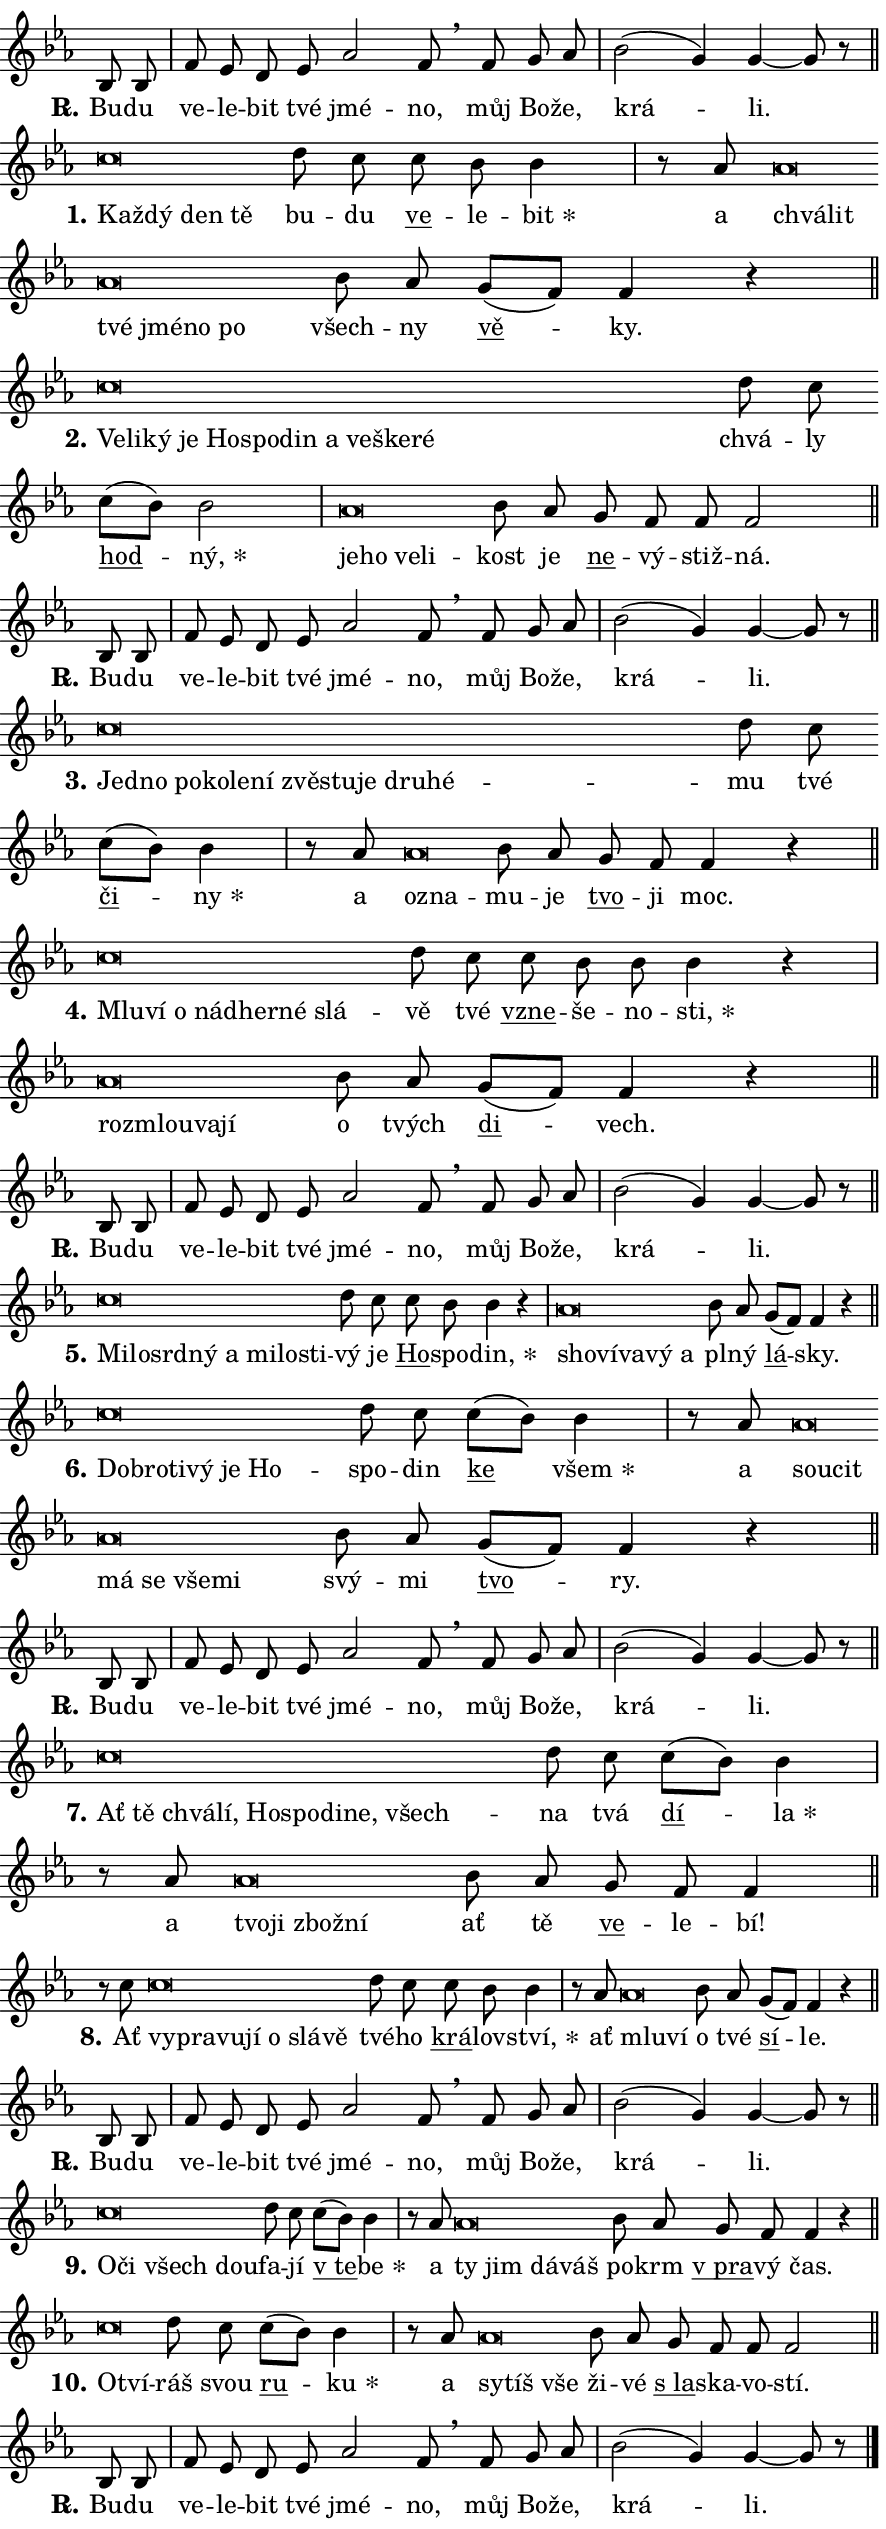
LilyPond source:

\version "2.24.0"
\header { tagline = "" }
\paper {
  indent = 0\cm
  top-margin = 0\cm
  right-margin = 0.13\cm % to fit lyric hyphens
  bottom-margin = 0\cm
  left-margin = 0\cm
  paper-width = 15\cm
  page-breaking = #ly:one-page-breaking
  system-system-spacing.basic-distance = #11
  score-system-spacing.basic-distance = #11
  ragged-last = ##f
}


%% Author: Thomas Morley
%% https://lists.gnu.org/archive/html/lilypond-user/2020-05/msg00002.html
#(define (line-position grob)
"Returns position of @var[grob} in current system:
   @code{'start}, if at first time-step
   @code{'end}, if at last time-step
   @code{'middle} otherwise
"
  (let* ((col (ly:item-get-column grob))
         (ln (ly:grob-object col 'left-neighbor))
         (rn (ly:grob-object col 'right-neighbor))
         (col-to-check-left (if (ly:grob? ln) ln col))
         (col-to-check-right (if (ly:grob? rn) rn col))
         (break-dir-left
           (and
             (ly:grob-property col-to-check-left 'non-musical #f)
             (ly:item-break-dir col-to-check-left)))
         (break-dir-right
           (and
             (ly:grob-property col-to-check-right 'non-musical #f)
             (ly:item-break-dir col-to-check-right))))
        (cond ((eqv? 1 break-dir-left) 'start)
              ((eqv? -1 break-dir-right) 'end)
              (else 'middle))))

#(define (tranparent-at-line-position vctor)
  (lambda (grob)
  "Relying on @code{line-position} select the relevant enry from @var{vctor}.
Used to determine transparency,"
    (case (line-position grob)
      ((end) (not (vector-ref vctor 0)))
      ((middle) (not (vector-ref vctor 1)))
      ((start) (not (vector-ref vctor 2))))))

noteHeadBreakVisibility =
#(define-music-function (break-visibility)(vector?)
"Makes @code{NoteHead}s transparent relying on @var{break-visibility}"
#{
  \override NoteHead.transparent =
    #(tranparent-at-line-position break-visibility)
#})

#(define delete-ledgers-for-transparent-note-heads
  (lambda (grob)
    "Reads whether a @code{NoteHead} is transparent.
If so this @code{NoteHead} is removed from @code{'note-heads} from
@var{grob}, which is supposed to be @code{LedgerLineSpanner}.
As a result ledgers are not printed for this @code{NoteHead}"
    (let* ((nhds-array (ly:grob-object grob 'note-heads))
           (nhds-list
             (if (ly:grob-array? nhds-array)
                 (ly:grob-array->list nhds-array)
                 '()))
           ;; Relies on the transparent-property being done before
           ;; Staff.LedgerLineSpanner.after-line-breaking is executed.
           ;; This is fragile ...
           (to-keep
             (remove
               (lambda (nhd)
                 (ly:grob-property nhd 'transparent #f))
               nhds-list)))
      ;; TODO find a better method to iterate over grob-arrays, similiar
      ;; to filter/remove etc for lists
      ;; For now rebuilt from scratch
      (set! (ly:grob-object grob 'note-heads)  '())
      (for-each
        (lambda (nhd)
          (ly:pointer-group-interface::add-grob grob 'note-heads nhd))
        to-keep))))

squashNotes = {
  \override NoteHead.X-extent = #'(-0.2 . 0.2)
  \override NoteHead.Y-extent = #'(-0.75 . 0)
  \override NoteHead.stencil =
    #(lambda (grob)
       (let ((pos (ly:grob-property grob 'staff-position)))
         (begin
           (if (< pos -7) (display "ERROR: Lower brevis then expected\n") (display ""))
           (if (<= pos -6) ly:text-interface::print ly:note-head::print))))
}
unSquashNotes = {
  \revert NoteHead.X-extent
  \revert NoteHead.Y-extent
  \revert NoteHead.stencil
}

hideNotes = \noteHeadBreakVisibility #begin-of-line-visible
unHideNotes = \noteHeadBreakVisibility #all-visible

% work-around for resetting accidentals
% https://lilypond.org/doc/v2.23/Documentation/notation/displaying-rhythms#unmetered-music
cadenzaMeasure = {
  \cadenzaOff
  \partial 1024 s1024
  \cadenzaOn
}

#(define-markup-command (accent layout props text) (markup?)
  "Underline accented syllable"
  (interpret-markup layout props
    #{\markup \override #'(offset . 4.3) \underline { #text }#}))

responsum = \markup \concat {
  "R" \hspace #-1.05 \path #0.1 #'((moveto 0 0.07) (lineto 0.9 0.8)) \hspace #0.05 "."
}

spaceSize = #0.6828661417322834 % exact space size for TeX Gyre Schola

\layout {
  \context {
    \Staff
    \remove "Time_signature_engraver"
    \override LedgerLineSpanner.after-line-breaking = #delete-ledgers-for-transparent-note-heads
  }
  \context {
    \Lyrics {
      \override LyricSpace.minimum-distance = \spaceSize
      \override LyricText.font-name = #"TeX Gyre Schola"
      \override LyricText.font-size = 1
      \override StanzaNumber.font-name = #"TeX Gyre Schola Bold"
      \override StanzaNumber.font-size = 1
    }
  }
  \context {
    \Score 
    \override NoteHead.text =
      #(lambda (grob) 
        (let ((pos (ly:grob-property grob 'staff-position)))
          #{\markup {
            \combine
              \halign #-0.55 \raise #(if (= pos -6) 0 0.5) \override #'(thickness . 2) \draw-line #'(3.2 . 0)
              \musicglyph "noteheads.sM1"
          }#}))
  }
}

% magnetic-lyrics.ily
%
%   written by
%     Jean Abou Samra <jean@abou-samra.fr>
%     Werner Lemberg <wl@gnu.org>
%
%   adapted by
%     Jiri Hon <jiri.hon@gmail.com>
%
% Version 2022-Apr-15

% https://www.mail-archive.com/lilypond-user@gnu.org/msg149350.html

#(define (Left_hyphen_pointer_engraver context)
   "Collect syllable-hyphen-syllable occurrences in lyrics and store
them in properties.  This engraver only looks to the left.  For
example, if the lyrics input is @code{foo -- bar}, it does the
following.

@itemize @bullet
@item
Set the @code{text} property of the @code{LyricHyphen} grob between
@q{foo} and @q{bar} to @code{foo}.

@item
Set the @code{left-hyphen} property of the @code{LyricText} grob with
text @q{foo} to the @code{LyricHyphen} grob between @q{foo} and
@q{bar}.
@end itemize

Use this auxiliary engraver in combination with the
@code{lyric-@/text::@/apply-@/magnetic-@/offset!} hook."
   (let ((hyphen #f)
         (text #f))
     (make-engraver
      (acknowledgers
       ((lyric-syllable-interface engraver grob source-engraver)
        (set! text grob)))
      (end-acknowledgers
       ((lyric-hyphen-interface engraver grob source-engraver)
        ;(when (not (grob::has-interface grob 'lyric-space-interface))
          (set! hyphen grob)));)
      ((stop-translation-timestep engraver)
       (when (and text hyphen)
         (ly:grob-set-object! text 'left-hyphen hyphen))
       (set! text #f)
       (set! hyphen #f)))))

#(define (lyric-text::apply-magnetic-offset! grob)
   "If the space between two syllables is less than the value in
property @code{LyricText@/.details@/.squash-threshold}, move the right
syllable to the left so that it gets concatenated with the left
syllable.

Use this function as a hook for
@code{LyricText@/.after-@/line-@/breaking} if the
@code{Left_@/hyphen_@/pointer_@/engraver} is active."
   (let ((hyphen (ly:grob-object grob 'left-hyphen #f)))
     (when hyphen
       (let ((left-text (ly:spanner-bound hyphen LEFT)))
         (when (grob::has-interface left-text 'lyric-syllable-interface)
           (let* ((common (ly:grob-common-refpoint grob left-text X))
                  (this-x-ext (ly:grob-extent grob common X))
                  (left-x-ext
                   (begin
                     ;; Trigger magnetism for left-text.
                     (ly:grob-property left-text 'after-line-breaking)
                     (ly:grob-extent left-text common X)))
                  ;; `delta` is the gap width between two syllables.
                  (delta (- (interval-start this-x-ext)
                            (interval-end left-x-ext)))
                  (details (ly:grob-property grob 'details))
                  (threshold (assoc-get 'squash-threshold details 0.2)))
             (when (< delta threshold)
               (let* (;; We have to manipulate the input text so that
                      ;; ligatures crossing syllable boundaries are not
                      ;; disabled.  For languages based on the Latin
                      ;; script this is essentially a beautification.
                      ;; However, for non-Western scripts it can be a
                      ;; necessity.
                      (lt (ly:grob-property left-text 'text))
                      (rt (ly:grob-property grob 'text))
                      (is-space (grob::has-interface hyphen 'lyric-space-interface))
                      (space (if is-space " " ""))
                      (extra-delta (if is-space spaceSize 0))
                      ;; Append new syllable.
                      (ltrt-space (if (and (string? lt) (string? rt))
                                (string-append lt space rt)
                                (make-concat-markup (list lt space rt))))
                      ;; Right-align `ltrt` to the right side.
                      (ltrt-space-markup (grob-interpret-markup
                               grob
                               (make-translate-markup
                                (cons (interval-length this-x-ext) 0)
                                (make-right-align-markup ltrt-space)))))
                 (begin
                   ;; Don't print `left-text`.
                   (ly:grob-set-property! left-text 'stencil #f)
                   ;; Set text and stencil (which holds all collected
                   ;; syllables so far) and shift it to the left.
                   (ly:grob-set-property! grob 'text ltrt-space)
                   (ly:grob-set-property! grob 'stencil ltrt-space-markup)
                   (ly:grob-translate-axis! grob (- (- delta extra-delta)) X))))))))))


#(define (lyric-hyphen::displace-bounds-first grob)
   ;; Make very sure this callback isn't triggered too early.
   (let ((left (ly:spanner-bound grob LEFT))
         (right (ly:spanner-bound grob RIGHT)))
     (ly:grob-property left 'after-line-breaking)
     (ly:grob-property right 'after-line-breaking)
     (ly:lyric-hyphen::print grob)))

squashThreshold = #0.4

\layout {
  \context {
    \Lyrics
    \consists #Left_hyphen_pointer_engraver
    \override LyricText.after-line-breaking =
      #lyric-text::apply-magnetic-offset!
    \override LyricHyphen.stencil = #lyric-hyphen::displace-bounds-first
    \override LyricText.details.squash-threshold = \squashThreshold
    \override LyricHyphen.minimum-distance = 0
    \override LyricHyphen.minimum-length = \squashThreshold
  }
}

squashText = \override LyricText.details.squash-threshold = 9999
unSquashText = \override LyricText.details.squash-threshold = \squashThreshold

leftText = \override LyricText.self-alignment-X = #LEFT
unLeftText = \revert LyricText.self-alignment-X

starOffset = #(lambda (grob) 
                (let ((x_offset (ly:self-alignment-interface::aligned-on-x-parent grob)))
                  (if (= x_offset 0) 0 (+ x_offset 1.2))))

star = #(define-music-function (syllable)(string?)
"Append star separator at the end of a syllable"
#{
  \once \override LyricText.X-offset = #starOffset
  \lyricmode { \markup {
    #syllable
    \override #'((font-name . "TeX Gyre Schola Bold")) \hspace #0.2 \lower #0.65 \larger "*"
  } }
#})

starAccent = #(define-music-function (syllable)(string?)
"Append star separator at the end of a syllable and make accent"
#{
  \once \override LyricText.X-offset = #starOffset
  \lyricmode { \markup {
    \accent #syllable
    \override #'((font-name . "TeX Gyre Schola Bold")) \hspace #0.2 \lower #0.65 \larger "*"
  } }
#})

breath = #(define-music-function (syllable)(string?)
"Append breathing indicator at the end of a syllable"
#{
  \lyricmode { \markup { #syllable "+" } }
#})

optionalBreath = #(define-music-function (syllable)(string?)
"Append optional breathing indicator at the end of a syllable"
#{
  \lyricmode { \markup { #syllable "(+)" } }
#})


\score {
    <<
        \new Voice = "melody" { \cadenzaOn \key es \major \relative { bes8 bes \cadenzaMeasure \bar "|" f' es d es as2 f8 \breathe \bar "" f g as \cadenzaMeasure \bar "|" bes2( g4) g~ g8 r \cadenzaMeasure \bar "||" \break } }
        \new Lyrics \lyricsto "melody" { \lyricmode { \set stanza = \responsum
Bu -- du ve -- le -- bit tvé jmé -- no, můj Bo -- že, krá -- li. } }
    >>
    \layout {}
}

\score {
    <<
        \new Voice = "melody" { \cadenzaOn \key es \major \relative { \squashNotes c''\breve*1/16 \hideNotes \breve*1/16 \bar "" \breve*1/16 \breve*1/16 \bar "" \unHideNotes \unSquashNotes d8 c \bar "" c bes bes4 \cadenzaMeasure \bar "|" r8 as8 \squashNotes as\breve*1/16 \hideNotes \breve*1/16 \bar "" \breve*1/16 \bar "" \breve*1/16 \bar "" \breve*1/16 \breve*1/16 \bar "" \unHideNotes \unSquashNotes bes8 as \bar "" g[( f)] f4 r \cadenzaMeasure \bar "||" \break } }
        \new Lyrics \lyricsto "melody" { \lyricmode { \set stanza = "1."
\leftText Kaž -- \squashText dý den tě \unLeftText \unSquashText bu -- du \markup \accent ve -- le -- \star bit a \leftText chvá -- \squashText lit tvé jmé -- no po \unLeftText \unSquashText všech -- ny \markup \accent vě -- ky. } }
    >>
    \layout {}
}

\score {
    <<
        \new Voice = "melody" { \cadenzaOn \key es \major \relative { \squashNotes c''\breve*1/16 \hideNotes \breve*1/16 \bar "" \breve*1/16 \bar "" \breve*1/16 \bar "" \breve*1/16 \bar "" \breve*1/16 \bar "" \breve*1/16 \bar "" \breve*1/16 \bar "" \breve*1/16 \bar "" \breve*1/16 \breve*1/16 \bar "" \unHideNotes \unSquashNotes d8 c \bar "" c[( bes)] bes2 \cadenzaMeasure \bar "|" \squashNotes as\breve*1/16 \hideNotes \breve*1/16 \bar "" \breve*1/16 \breve*1/16 \bar "" \unHideNotes \unSquashNotes bes8 as \bar "" g f f f2 \cadenzaMeasure \bar "||" \break } }
        \new Lyrics \lyricsto "melody" { \lyricmode { \set stanza = "2."
\leftText Ve -- \squashText li -- ký je Ho -- spo -- din a ve -- ške -- ré \unLeftText \unSquashText chvá -- ly \markup \accent hod -- \star ný, \leftText je -- \squashText ho ve -- li -- \unLeftText \unSquashText kost je \markup \accent ne -- vý -- stiž -- ná. } }
    >>
    \layout {}
}

\score {
    <<
        \new Voice = "melody" { \cadenzaOn \key es \major \relative { bes8 bes \cadenzaMeasure \bar "|" f' es d es as2 f8 \breathe \bar "" f g as \cadenzaMeasure \bar "|" bes2( g4) g~ g8 r \cadenzaMeasure \bar "||" \break } }
        \new Lyrics \lyricsto "melody" { \lyricmode { \set stanza = \responsum
Bu -- du ve -- le -- bit tvé jmé -- no, můj Bo -- že, krá -- li. } }
    >>
    \layout {}
}

\score {
    <<
        \new Voice = "melody" { \cadenzaOn \key es \major \relative { \squashNotes c''\breve*1/16 \hideNotes \breve*1/16 \bar "" \breve*1/16 \bar "" \breve*1/16 \bar "" \breve*1/16 \bar "" \breve*1/16 \bar "" \breve*1/16 \bar "" \breve*1/16 \bar "" \breve*1/16 \bar "" \breve*1/16 \breve*1/16 \bar "" \unHideNotes \unSquashNotes d8 c \bar "" c[( bes)] bes4 \cadenzaMeasure \bar "|" r8 as8 \squashNotes as\breve*1/16 \hideNotes \breve*1/16 \bar "" \unHideNotes \unSquashNotes bes8 as \bar "" g f f4 r \cadenzaMeasure \bar "||" \break } }
        \new Lyrics \lyricsto "melody" { \lyricmode { \set stanza = "3."
\leftText Jed -- \squashText no po -- ko -- le -- ní zvě -- stu -- je dru -- hé -- \unLeftText \unSquashText mu tvé \markup \accent či -- \star ny a \leftText o -- \squashText zna -- \unLeftText \unSquashText mu -- je \markup \accent tvo -- ji moc. } }
    >>
    \layout {}
}

\score {
    <<
        \new Voice = "melody" { \cadenzaOn \key es \major \relative { \squashNotes c''\breve*1/16 \hideNotes \breve*1/16 \bar "" \breve*1/16 \bar "" \breve*1/16 \bar "" \breve*1/16 \bar "" \breve*1/16 \breve*1/16 \bar "" \unHideNotes \unSquashNotes d8 c \bar "" c bes bes bes4 r \cadenzaMeasure \bar "|" \squashNotes as\breve*1/16 \hideNotes \breve*1/16 \bar "" \breve*1/16 \breve*1/16 \bar "" \unHideNotes \unSquashNotes bes8 as \bar "" g[( f)] f4 r \cadenzaMeasure \bar "||" \break } }
        \new Lyrics \lyricsto "melody" { \lyricmode { \set stanza = "4."
\leftText Mlu -- \squashText ví o nád -- her -- né slá -- \unLeftText \unSquashText vě tvé \markup \accent vzne -- še -- no -- \star sti, \leftText roz -- \squashText mlou -- va -- jí \unLeftText \unSquashText o tvých \markup \accent di -- vech. } }
    >>
    \layout {}
}

\score {
    <<
        \new Voice = "melody" { \cadenzaOn \key es \major \relative { bes8 bes \cadenzaMeasure \bar "|" f' es d es as2 f8 \breathe \bar "" f g as \cadenzaMeasure \bar "|" bes2( g4) g~ g8 r \cadenzaMeasure \bar "||" \break } }
        \new Lyrics \lyricsto "melody" { \lyricmode { \set stanza = \responsum
Bu -- du ve -- le -- bit tvé jmé -- no, můj Bo -- že, krá -- li. } }
    >>
    \layout {}
}

\score {
    <<
        \new Voice = "melody" { \cadenzaOn \key es \major \relative { \squashNotes c''\breve*1/16 \hideNotes \breve*1/16 \bar "" \breve*1/16 \bar "" \breve*1/16 \bar "" \breve*1/16 \bar "" \breve*1/16 \bar "" \breve*1/16 \breve*1/16 \bar "" \unHideNotes \unSquashNotes d8 c \bar "" c bes bes4 r \cadenzaMeasure \bar "|" \squashNotes as\breve*1/16 \hideNotes \breve*1/16 \bar "" \breve*1/16 \bar "" \breve*1/16 \breve*1/16 \bar "" \unHideNotes \unSquashNotes bes8 as \bar "" g[( f)] f4 r \cadenzaMeasure \bar "||" \break } }
        \new Lyrics \lyricsto "melody" { \lyricmode { \set stanza = "5."
\leftText Mi -- \squashText lo -- srd -- ný a mi -- lo -- sti -- \unLeftText \unSquashText vý je \markup \accent Ho -- spo -- \star din, \leftText sho -- \squashText ví -- va -- vý a \unLeftText \unSquashText pl -- ný \markup \accent lá -- sky. } }
    >>
    \layout {}
}

\score {
    <<
        \new Voice = "melody" { \cadenzaOn \key es \major \relative { \squashNotes c''\breve*1/16 \hideNotes \breve*1/16 \bar "" \breve*1/16 \bar "" \breve*1/16 \bar "" \breve*1/16 \breve*1/16 \bar "" \unHideNotes \unSquashNotes d8 c \bar "" c[( bes)] bes4 \cadenzaMeasure \bar "|" r8 as8 \squashNotes as\breve*1/16 \hideNotes \breve*1/16 \bar "" \breve*1/16 \bar "" \breve*1/16 \bar "" \breve*1/16 \breve*1/16 \bar "" \unHideNotes \unSquashNotes bes8 as \bar "" g[( f)] f4 r \cadenzaMeasure \bar "||" \break } }
        \new Lyrics \lyricsto "melody" { \lyricmode { \set stanza = "6."
\leftText Dob -- \squashText ro -- ti -- vý je Ho -- \unLeftText \unSquashText spo -- din \markup \accent ke \star všem a \leftText sou -- \squashText cit má se vše -- mi \unLeftText \unSquashText svý -- mi \markup \accent tvo -- ry. } }
    >>
    \layout {}
}

\score {
    <<
        \new Voice = "melody" { \cadenzaOn \key es \major \relative { bes8 bes \cadenzaMeasure \bar "|" f' es d es as2 f8 \breathe \bar "" f g as \cadenzaMeasure \bar "|" bes2( g4) g~ g8 r \cadenzaMeasure \bar "||" \break } }
        \new Lyrics \lyricsto "melody" { \lyricmode { \set stanza = \responsum
Bu -- du ve -- le -- bit tvé jmé -- no, můj Bo -- že, krá -- li. } }
    >>
    \layout {}
}

\score {
    <<
        \new Voice = "melody" { \cadenzaOn \key es \major \relative { \squashNotes c''\breve*1/16 \hideNotes \breve*1/16 \bar "" \breve*1/16 \bar "" \breve*1/16 \bar "" \breve*1/16 \bar "" \breve*1/16 \bar "" \breve*1/16 \bar "" \breve*1/16 \breve*1/16 \bar "" \unHideNotes \unSquashNotes d8 c \bar "" c[( bes)] bes4 \cadenzaMeasure \bar "|" r8 as8 \squashNotes as\breve*1/16 \hideNotes \breve*1/16 \bar "" \breve*1/16 \breve*1/16 \bar "" \unHideNotes \unSquashNotes bes8 as \bar "" g f f4 \cadenzaMeasure \bar "||" \break } }
        \new Lyrics \lyricsto "melody" { \lyricmode { \set stanza = "7."
\leftText Ať \squashText tě chvá -- lí, Ho -- spo -- di -- ne, všech -- \unLeftText \unSquashText na tvá \markup \accent dí -- \star la a \leftText tvo -- \squashText ji zbož -- ní \unLeftText \unSquashText ať tě \markup \accent ve -- le -- bí! } }
    >>
    \layout {}
}

\score {
    <<
        \new Voice = "melody" { \cadenzaOn \key es \major \relative { r8 c''8 \squashNotes c\breve*1/16 \hideNotes \breve*1/16 \bar "" \breve*1/16 \bar "" \breve*1/16 \bar "" \breve*1/16 \bar "" \breve*1/16 \breve*1/16 \bar "" \unHideNotes \unSquashNotes d8 c \bar "" c bes bes4 \cadenzaMeasure \bar "|" r8 as8 \squashNotes as\breve*1/16 \hideNotes \breve*1/16 \bar "" \unHideNotes \unSquashNotes bes8 as \bar "" g[( f)] f4 r \cadenzaMeasure \bar "||" \break } }
        \new Lyrics \lyricsto "melody" { \lyricmode { \set stanza = "8."
Ať \leftText vy -- \squashText pra -- vu -- jí o slá -- vě \unLeftText \unSquashText tvé -- ho \markup \accent krá -- lov -- \star ství, ať \leftText mlu -- \squashText ví \unLeftText \unSquashText o tvé \markup \accent sí -- le. } }
    >>
    \layout {}
}

\score {
    <<
        \new Voice = "melody" { \cadenzaOn \key es \major \relative { bes8 bes \cadenzaMeasure \bar "|" f' es d es as2 f8 \breathe \bar "" f g as \cadenzaMeasure \bar "|" bes2( g4) g~ g8 r \cadenzaMeasure \bar "||" \break } }
        \new Lyrics \lyricsto "melody" { \lyricmode { \set stanza = \responsum
Bu -- du ve -- le -- bit tvé jmé -- no, můj Bo -- že, krá -- li. } }
    >>
    \layout {}
}

\score {
    <<
        \new Voice = "melody" { \cadenzaOn \key es \major \relative { \squashNotes c''\breve*1/16 \hideNotes \breve*1/16 \bar "" \breve*1/16 \breve*1/16 \bar "" \unHideNotes \unSquashNotes d8 c \bar "" c[( bes)] bes4 \cadenzaMeasure \bar "|" r8 as8 \squashNotes as\breve*1/16 \hideNotes \breve*1/16 \bar "" \breve*1/16 \breve*1/16 \bar "" \unHideNotes \unSquashNotes bes8 as \bar "" g f f4 r \cadenzaMeasure \bar "||" \break } }
        \new Lyrics \lyricsto "melody" { \lyricmode { \set stanza = "9."
\leftText O -- \squashText či všech dou -- \unLeftText \unSquashText fa -- jí \markup \accent "v te" -- \star be a \leftText ty \squashText jim dá -- váš \unLeftText \unSquashText po -- krm \markup \accent "v pra" -- vý čas. } }
    >>
    \layout {}
}

\score {
    <<
        \new Voice = "melody" { \cadenzaOn \key es \major \relative { \squashNotes c''\breve*1/16 \hideNotes \breve*1/16 \bar "" \unHideNotes \unSquashNotes d8 c \bar "" c[( bes)] bes4 \cadenzaMeasure \bar "|" r8 as8 \squashNotes as\breve*1/16 \hideNotes \breve*1/16 \breve*1/16 \bar "" \unHideNotes \unSquashNotes bes8 as \bar "" g f f f2 \cadenzaMeasure \bar "||" \break } }
        \new Lyrics \lyricsto "melody" { \lyricmode { \set stanza = "10."
\leftText O -- \squashText tví -- \unLeftText \unSquashText ráš svou \markup \accent ru -- \star ku a \leftText sy -- \squashText tíš vše \unLeftText \unSquashText ži -- vé \markup \accent "s la" -- ska -- vo -- stí. } }
    >>
    \layout {}
}

\score {
    <<
        \new Voice = "melody" { \cadenzaOn \key es \major \relative { bes8 bes \cadenzaMeasure \bar "|" f' es d es as2 f8 \breathe \bar "" f g as \cadenzaMeasure \bar "|" bes2( g4) g~ g8 r \cadenzaMeasure \bar "||" \break } \bar "|." }
        \new Lyrics \lyricsto "melody" { \lyricmode { \set stanza = \responsum
Bu -- du ve -- le -- bit tvé jmé -- no, můj Bo -- že, krá -- li. } }
    >>
    \layout {}
}
